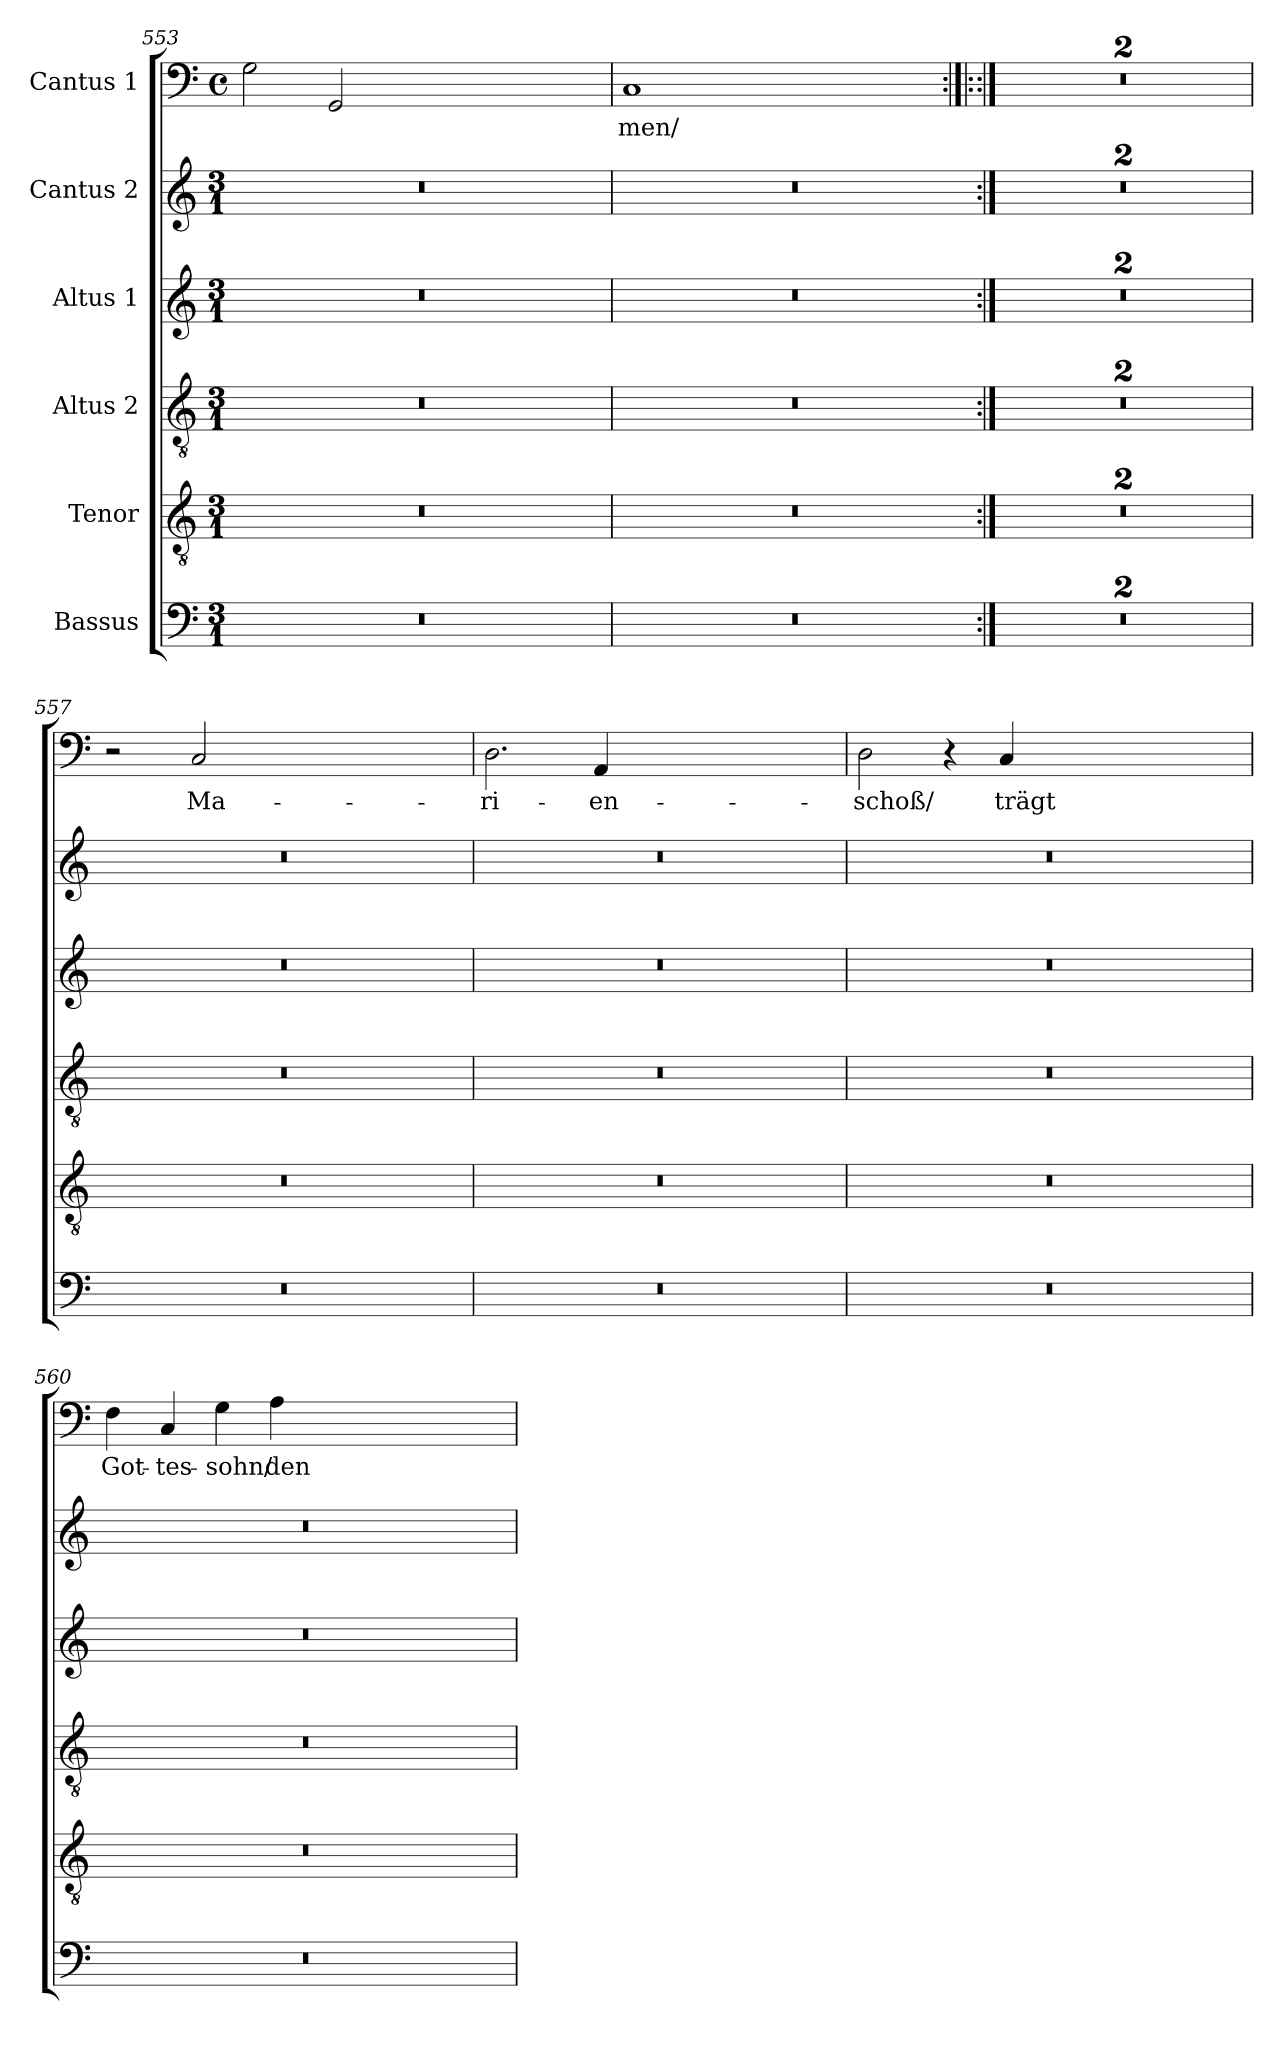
**kern	**kern	**kern	**kern	**kern	**kern	**text
*part6	*part5	*part4	*part3	*part2	*part1	*part1
*staff6	*staff5	*staff4	*staff3	*staff2	*staff1	*staff1
*I"Bassus	*I"Tenor	*I"Altus 2	*I"Altus 1	*I"Cantus 2	*I"Cantus 1	*
*clefF4	*clefGv2	*clefGv2	*clefG2	*clefG2	*clefF4	*
*M3/1	*M3/1	*M3/1	*M3/1	*M3/1	*M4/4	*
*	*	*	*	*	*met(c)	*
=553	=553	=553	=553	=553	=553	=553
0.r	0.r	0.r	0.r	0.r	2G\	.
.	.	.	.	.	2GG/	.
.	.	.	.	.	0ryy	.
=554	=554	=554	=554	=554	=554	=554
!	!	!	!	!	!	!LO:LY:b
0.r	0.r	0.r	0.r	0.r	1C	-men/
.	.	.	.	.	0ryy	.
=555	=555	=555	=555	=555	=555:|!|:	=555:|!|:
0.r	0.r	0.r	0.r	0.r	0.r	.
=556	=556	=556	=556	=556	=556	=556
0.r	0.r	0.r	0.r	0.r	0.r	.
=557	=557	=557	=557	=557	=557	=557
0.r	0.r	0.r	0.r	0.r	2r	.
!	!	!	!	!	!	!LO:LY:b:cj
.	.	.	.	.	2C/	Ma-
.	.	.	.	.	0ryy	.
=558	=558	=558	=558	=558	=558	=558
!	!	!	!	!	!	!LO:LY:b:cj
0.r	0.r	0.r	0.r	0.r	2.D\	-ri-
!	!	!	!	!	!	!LO:LY:b:cj
.	.	.	.	.	4AA/	-en-
.	.	.	.	.	0ryy	.
!!LO:LB:g=z
=559	=559	=559	=559	=559	=559	=559
!	!	!	!	!	!	!LO:LY:b:cj
0.r	0.r	0.r	0.r	0.r	2D\	-schoß/
.	.	.	.	.	4r	.
!	!	!	!	!	!	!LO:LY:b:cj
.	.	.	.	.	4C/	trägt
.	.	.	.	.	0ryy	.
=560	=560	=560	=560	=560	=560	=560
!	!	!	!	!	!	!LO:LY:b:cj
0.r	0.r	0.r	0.r	0.r	4F\	Got-
!	!	!	!	!	!	!LO:LY:b:cj
.	.	.	.	.	4C/	-tes-
!	!	!	!	!	!	!LO:LY:b:cj
.	.	.	.	.	4G\	-sohn/
!	!	!	!	!	!	!LO:LY:b:cj
.	.	.	.	.	4A\	den
.	.	.	.	.	0ryy	.
=	=	=	=	=	=	=
*-	*-	*-	*-	*-	*-	*-
